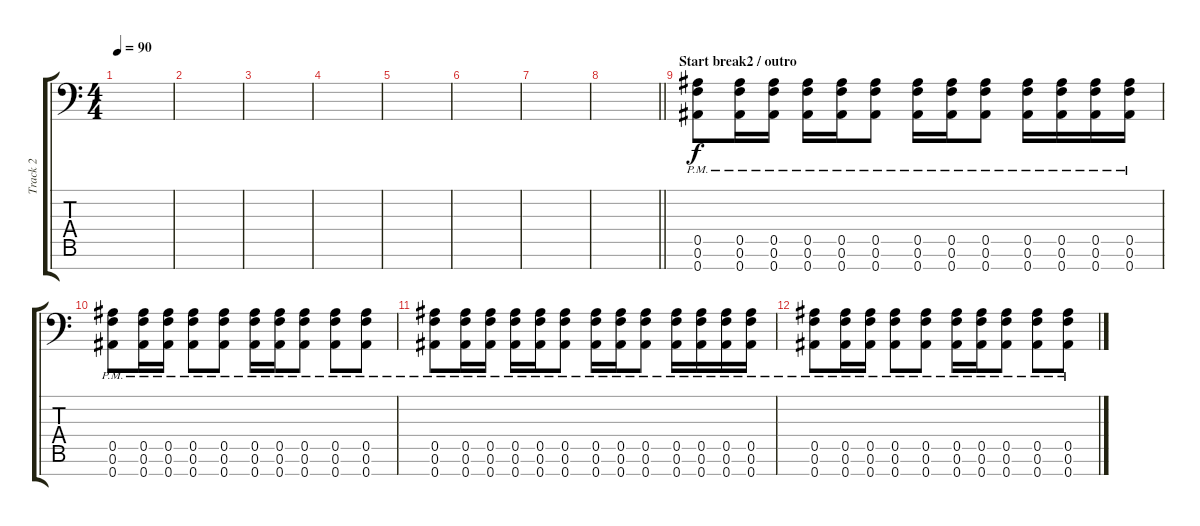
\track ("Track 2" "Track 2") {instrument overdrivenguitar}
\staff {score tabs}
\tuning (Eb4 Bb3 F3 Eb3 Bb2 F2 Bb1) {hide}
\ts (4 4)
\tempo 90
\clef f4
\ks c
|
|
|
|
|
|
|
\barLineRight lightlight
|
\section ("" "Start break2 / outro")
(0.5{pm} 0.6{pm} 0.7{pm}).8 (0.5{pm} 0.6{pm} 0.7{pm}).16 (0.5{pm} 0.6{pm} 0.7{pm}).16 (0.5{pm} 0.6{pm} 0.7{pm}).16 (0.5{pm} 0.6{pm} 0.7{pm}).16 (0.5{pm} 0.6{pm} 0.7{pm}).8 (0.5{pm} 0.6{pm} 0.7{pm}).16 (0.5{pm} 0.6{pm} 0.7{pm}).16 (0.5{pm} 0.6{pm} 0.7{pm}).8 (0.5{pm} 0.6{pm} 0.7{pm}).16 (0.5{pm} 0.6{pm} 0.7{pm}).16 (0.5{pm} 0.6{pm} 0.7{pm}).16 (0.5{pm} 0.6{pm} 0.7{pm}).16 |
(0.5{pm} 0.6{pm} 0.7{pm}).8 (0.5{pm} 0.6{pm} 0.7{pm}).16 (0.5{pm} 0.6{pm} 0.7{pm}).16 (0.5{pm} 0.6{pm} 0.7{pm}).8 (0.5{pm} 0.6{pm} 0.7{pm}).8 (0.5{pm} 0.6{pm} 0.7{pm}).16 (0.5{pm} 0.6{pm} 0.7{pm}).16 (0.5{pm} 0.6{pm} 0.7{pm}).8 (0.5{pm} 0.6{pm} 0.7{pm}).8 (0.5{pm} 0.6{pm} 0.7{pm}).8 |
(0.5{pm} 0.6{pm} 0.7{pm}).8 (0.5{pm} 0.6{pm} 0.7{pm}).16 (0.5{pm} 0.6{pm} 0.7{pm}).16 (0.5{pm} 0.6{pm} 0.7{pm}).16 (0.5{pm} 0.6{pm} 0.7{pm}).16 (0.5{pm} 0.6{pm} 0.7{pm}).8 (0.5{pm} 0.6{pm} 0.7{pm}).16 (0.5{pm} 0.6{pm} 0.7{pm}).16 (0.5{pm} 0.6{pm} 0.7{pm}).8 (0.5{pm} 0.6{pm} 0.7{pm}).16 (0.5{pm} 0.6{pm} 0.7{pm}).16 (0.5{pm} 0.6{pm} 0.7{pm}).16 (0.5{pm} 0.6{pm} 0.7{pm}).16 |
(0.5{pm} 0.6{pm} 0.7{pm}).8 (0.5{pm} 0.6{pm} 0.7{pm}).16 (0.5{pm} 0.6{pm} 0.7{pm}).16 (0.5{pm} 0.6{pm} 0.7{pm}).8 (0.5{pm} 0.6{pm} 0.7{pm}).8 (0.5{pm} 0.6{pm} 0.7{pm}).16 (0.5{pm} 0.6{pm} 0.7{pm}).16 (0.5{pm} 0.6{pm} 0.7{pm}).8 (0.5{pm} 0.6{pm} 0.7{pm}).8 (0.5{pm} 0.6{pm} 0.7{pm}).8
